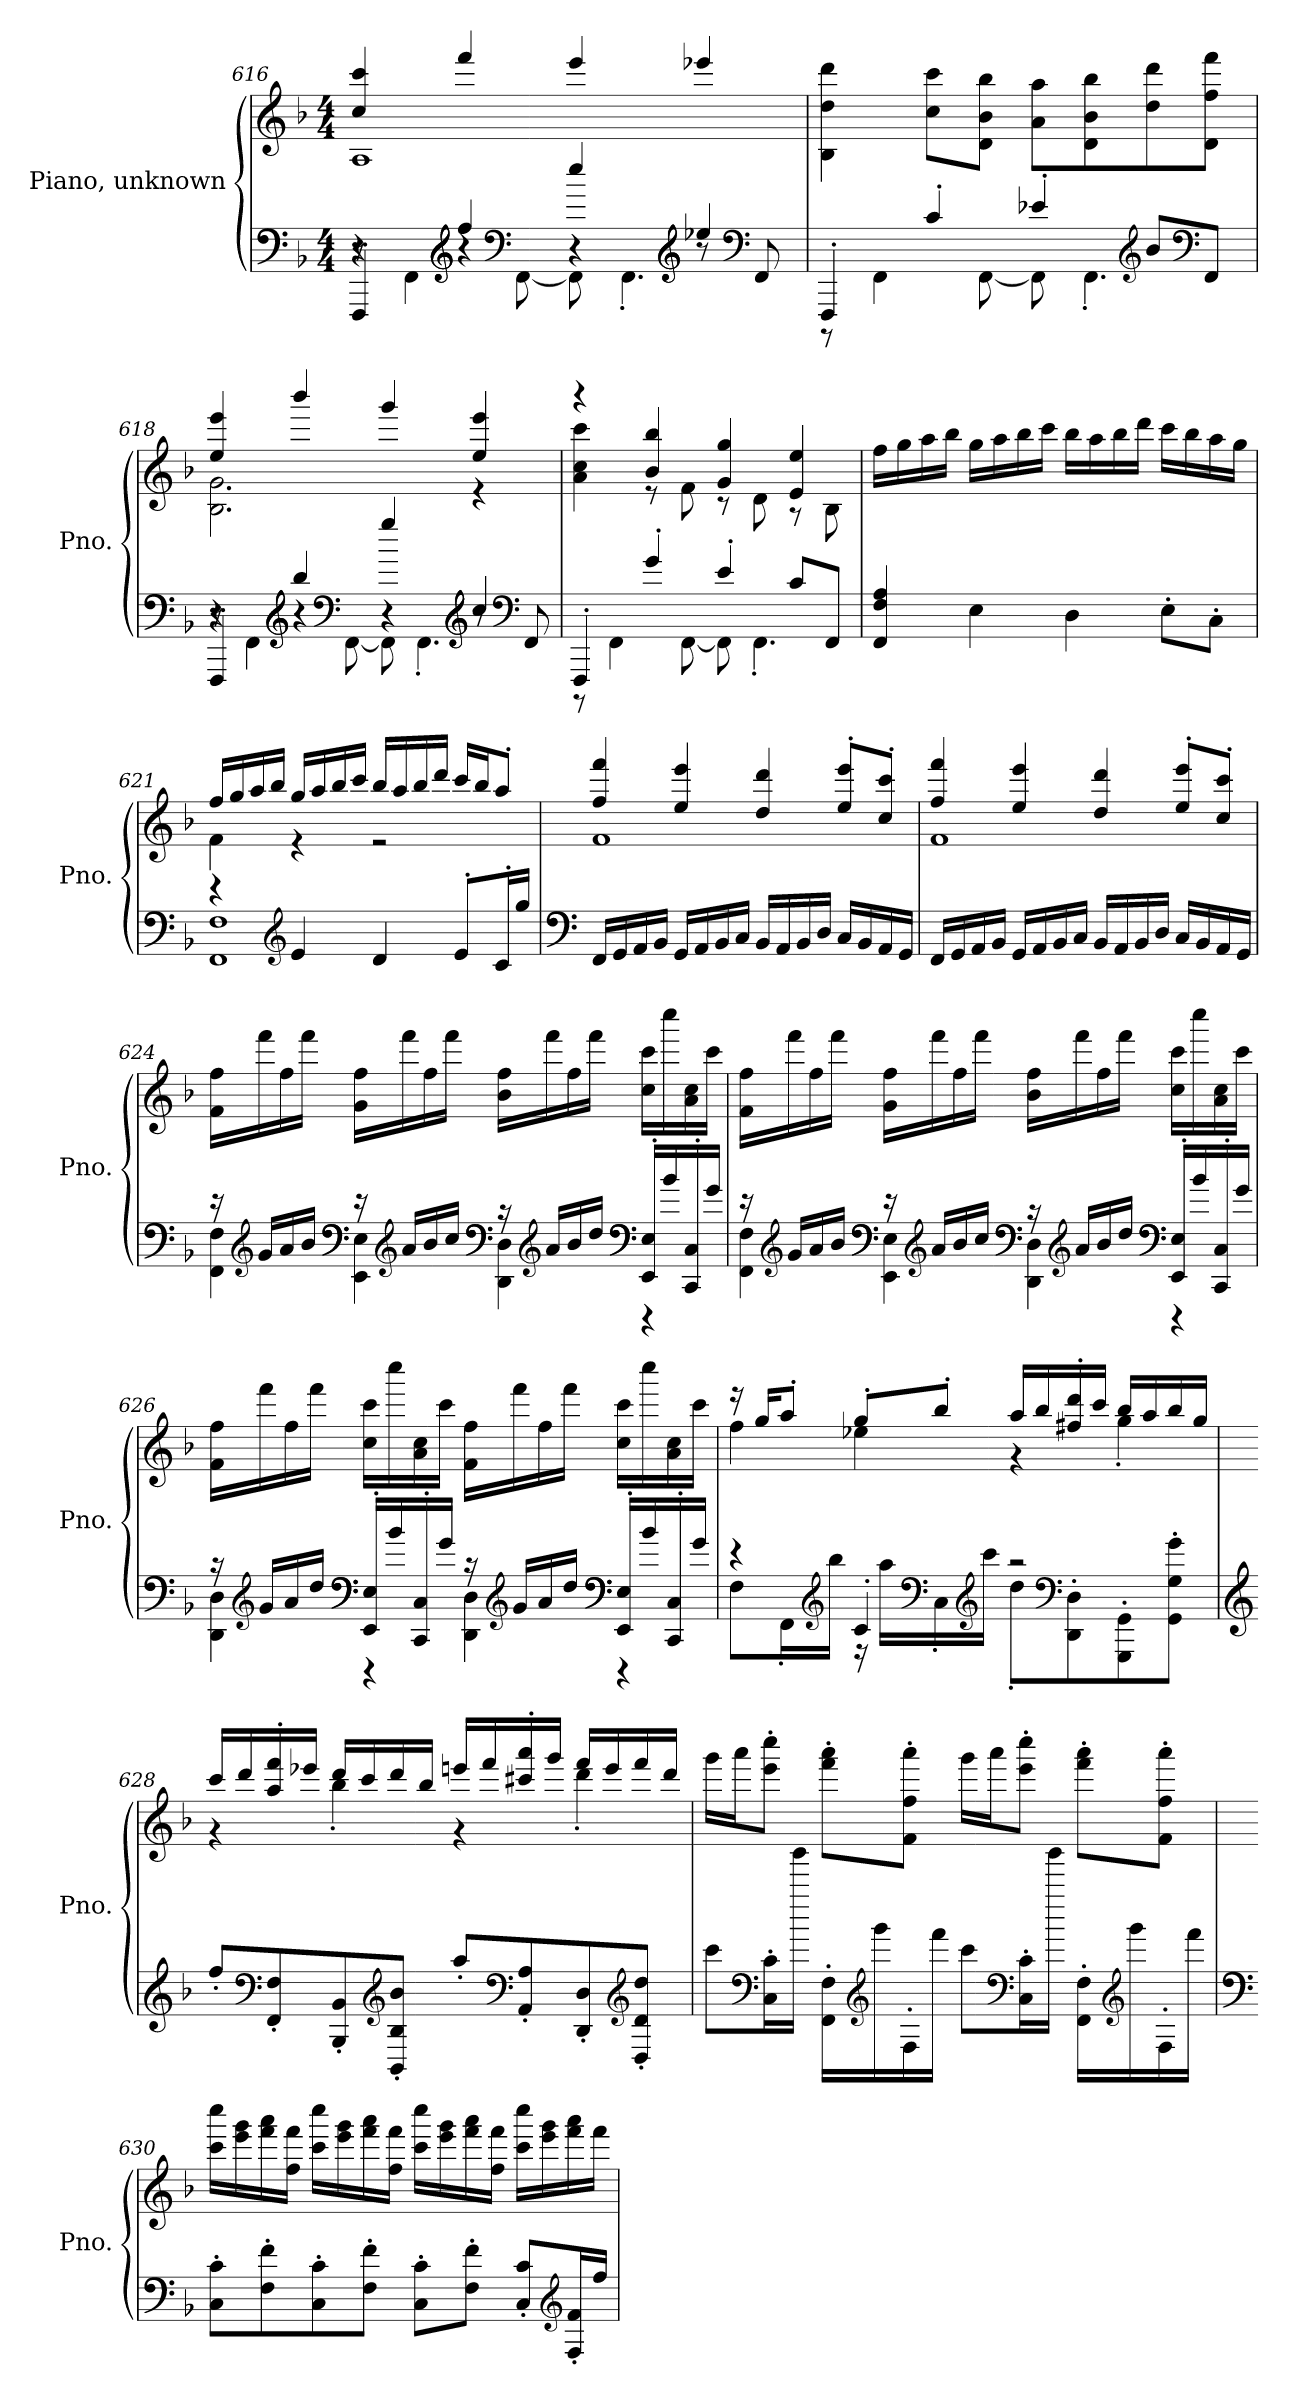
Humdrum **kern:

**kern	**kern
*part1	*part1
*staff2	*staff1
*I"Piano, unknown	*
*I'Pno.	*
!!LO:LB:g=z
*clefF4	*clefG2
*k[b-]	*k[b-]
*M4/4	*M4/4
=616	=616
*^	*^
*	*^	*	*
4r	8r	4FFF'/	4cc/ 4ccc/	1A
.	4FF\	.	.	.
*clefG2	*	*	*	*
4ff/	.	4r	4fff/	.
*clefF4	*	*	*	*
.	[8FF\	.	.	.
4ee/	8FF\]	4r	4eee/	.
.	4.FF'\	.	.	.
*clefG2	*	*	*	*
4ee-X/	.	8r	4eee-X/	.
*clefF4	*	*	*	*
.	.	8FF/	.	.
*	*v	*v	*	*
*	*	*v	*v
=617	=617	=617
4FFF'/	8r	4B-\ 4dd\ 4ddd\
.	4FF\	.
4c'/	.	8cc\ 8ccc\L
.	[8FF\	8d\ 8b-\ 8bb-\J
4e-X'/	8FF\]	8a\ 8aa\L
.	4.FF'\	8d\ 8b-\ 8bb-\
*clefG2	*	*
8b-/L	.	8dd\ 8ddd\
*clefF4	*	*
8FF/J	.	8d\ 8ff\ 8fff\J
!!LO:LB:g=z
=618	=618	=618
*	*^	*^
4r	8r	4FFF'/	4ee/ 4eee/	2.B-\ 2.g\
.	4FF\	.	.	.
*clefG2	*	*	*	*
4bb-/	.	4r	4bbb-/	.
*clefF4	*	*	*	*
.	[8FF\	.	.	.
4gg/	8FF\]	4r	4ggg/	.
.	4.FF'\	.	.	.
*clefG2	*	*	*	*
4cc/	.	8r	4ee/ 4eee/	4r
*clefF4	*	*	*	*
.	.	8FF/	.	.
*	*v	*v	*	*
=619	=619	=619	=619
4FFF'/	8r	4r	4a\ 4cc\ 4ccc\
.	4FF\	.	.
4g'/	.	4b-/ 4bb-/	8r
.	[8FF\	.	8f\
4e'/	8FF\]	4g/ 4gg/	8r
.	4.FF'\	.	8d\
8c/L	.	4e/ 4ee/	8r
8FF/J	.	.	8B-\
*v	*v	*	*
*	*v	*v
!!LO:LB:g=z
=620	=620
4FF/ 4F/ 4A/	16ff\LL
.	16gg\
.	16aa\
.	16bb-\JJ
4E\	16gg\LL
.	16aa\
.	16bb-\
.	16ccc\JJ
4D\	16bb-\LL
.	16aa\
.	16bb-\
.	16ddd\JJ
8E'\L	16ccc\LL
.	16bb-\
8C'\J	16aa\
.	16gg\JJ
=621	=621
*^	*^
4r	1FF 1F	16ff/LL	4f\
.	.	16gg/	.
.	.	16aa/	.
.	.	16bb-/JJ	.
*clefG2	*	*	*
4e/	.	16gg/LL	4r
.	.	16aa/	.
.	.	16bb-/	.
.	.	16ccc/JJ	.
4d/	.	16bb-/LL	2r
.	.	16aa/	.
.	.	16bb-/	.
.	.	16ddd/JJ	.
8e'/L	.	16ccc/LL	.
.	.	16bb-/J	.
16c'/L	.	8aa'/J	.
16gg/JJ	.	.	.
*v	*v	*	*
!!LO:LB:g=z	!!
=622	=622	=622
*clefF4	*	*
16FF/LL	4ff/ 4fff/	1f
16GG/	.	.
16AA/	.	.
16BB-/JJ	.	.
16GG/LL	4ee/ 4eee/	.
16AA/	.	.
16BB-/	.	.
16C/JJ	.	.
16BB-/LL	4dd/ 4ddd/	.
16AA/	.	.
16BB-/	.	.
16D/JJ	.	.
16C/LL	8ee/' 8eee/'L	.
16BB-/	.	.
16AA/	8cc/' 8ccc/'J	.
16GG/JJ	.	.
=623	=623	=623
16FF/LL	4ff/ 4fff/	1f
16GG/	.	.
16AA/	.	.
16BB-/JJ	.	.
16GG/LL	4ee/ 4eee/	.
16AA/	.	.
16BB-/	.	.
16C/JJ	.	.
16BB-/LL	4dd/ 4ddd/	.
16AA/	.	.
16BB-/	.	.
16D/JJ	.	.
16C/LL	8ee/' 8eee/'L	.
16BB-/	.	.
16AA/	8cc/' 8ccc/'J	.
16GG/JJ	.	.
*	*v	*v
!!LO:PB:g=z
=624	=624
*^	*
16r	4FF\ 4F\	16f\ 16ff\LL
*clefG2	*	*
16g/LL	.	16fff\
16a/	.	16ff\
16b-/JJ	.	16fff\JJ
*clefF4	*	*
16r	4EE\ 4E\	16g\ 16ff\LL
*clefG2	*	*
16a/LL	.	16fff\
16b-/	.	16ff\
16cc/JJ	.	16fff\JJ
*clefF4	*	*
16r	4DD\ 4D\	16b-\ 16ff\LL
*clefG2	*	*
16a/LL	.	16fff\
16b-/	.	16ff\
16dd/JJ	.	16fff\JJ
*clefF4	*	*
16EE/' 16E/'LL	4r	16cc\ 16ccc\LL
16b-/	.	16cccc\
16CC/' 16C/'	.	16a\ 16cc\
16g/JJ	.	16ccc\JJ
!!LO:LB:g=z
=625	=625	=625
16r	4FF\ 4F\	16f\ 16ff\LL
*clefG2	*	*
16g/LL	.	16fff\
16a/	.	16ff\
16b-/JJ	.	16fff\JJ
*clefF4	*	*
16r	4EE\ 4E\	16g\ 16ff\LL
*clefG2	*	*
16a/LL	.	16fff\
16b-/	.	16ff\
16cc/JJ	.	16fff\JJ
*clefF4	*	*
16r	4DD\ 4D\	16b-\ 16ff\LL
*clefG2	*	*
16a/LL	.	16fff\
16b-/	.	16ff\
16dd/JJ	.	16fff\JJ
*clefF4	*	*
16EE/' 16E/'LL	4r	16cc\ 16ccc\LL
16b-/	.	16cccc\
16CC/' 16C/'	.	16a\ 16cc\
16g/JJ	.	16ccc\JJ
!!LO:LB:g=z
=626	=626	=626
16r	4DD\ 4D\	16f\ 16ff\LL
*clefG2	*	*
16g/LL	.	16fff\
16a/	.	16ff\
16dd/JJ	.	16fff\JJ
*clefF4	*	*
16EE/' 16E/'LL	4r	16cc\ 16ccc\LL
16b-/	.	16cccc\
16CC/' 16C/'	.	16a\ 16cc\
16g/JJ	.	16ccc\JJ
16r	4DD\ 4D\	16f\ 16ff\LL
*clefG2	*	*
16g/LL	.	16fff\
16a/	.	16ff\
16dd/JJ	.	16fff\JJ
*clefF4	*	*
16EE/' 16E/'LL	4r	16cc\ 16ccc\LL
16b-/	.	16cccc\
16CC/' 16C/'	.	16a\ 16cc\
16g/JJ	.	16ccc\JJ
!!LO:LB:g=z
=627	=627	=627
*	*	*^
4r	8F\L	16r	4ff\
.	.	16gg/KL	.
.	16FF'\L	8aa'/J	.
*clefG2	*	*	*
.	16bb-\JJ	.	.
4c'/	16r	8gg'/L	4ee-X\
.	16aa\LL	.	.
*clefF4	*	*	*
.	16C'\	8bb-'/J	.
*clefG2	*	*	*
.	16ccc\JJ	.	.
2r	8dd'\L	16aa/LL	4r
.	.	16bb-/	.
*clefF4	*	*	*
.	8DD\' 8D\'	16ff#X/' 16ddd/'	.
.	.	16ccc/JJ	.
.	8GGG\' 8GG\'	16bb-/LL	4gg'\
.	.	16aa/	.
.	8GG\' 8G\' 8g\'J	16bb-/	.
.	.	16gg/JJ	.
*v	*v	*	*
!!LO:LB:g=z	!!
=628	=628	=628
*clefG2	*	*
8ff'/L	16ccc/LL	4r
.	16ddd/	.
*clefF4	*	*
8FF/' 8F/'	16aa/' 16fff/'	.
.	16eee-X/JJ	.
8BBB-/' 8BB-/'	16ddd/LL	4bb-'\
.	16ccc/	.
*clefG2	*	*
8BB-/' 8B-/' 8b-/'J	16ddd/	.
.	16bb-/JJ	.
8aa'/L	16eeen/LL	4r
.	16fff/	.
*clefF4	*	*
8AA/' 8A/'	16ccc#X/' 16aaa/'	.
.	16ggg/JJ	.
8DD/' 8D/'	16fff/LL	4ddd'\
.	16eee/	.
*clefG2	*	*
8D/' 8d/' 8dd/'J	16fff/	.
.	16ddd/JJ	.
*	*v	*v
!!LO:LB:g=z
=629	=629
8ccc\L	16ggg\LL
.	16aaa\J
*clefF4	*
16C\' 16c\'L	8eee\' 8cccc\'J
16bbb-\JJ	.
16FF\' 16F\'LL	8fff\' 8aaa\'L
*clefG2	*
16ggg\	.
16F'\	8f\' 8ff\' 8aaa\'J
16fff\JJ	.
8ccc\L	16ggg\LL
.	16aaa\J
*clefF4	*
16C\' 16c\'L	8eee\' 8cccc\'J
16bbb-\JJ	.
16FF\' 16F\'LL	8fff\' 8aaa\'L
*clefG2	*
16ggg\	.
16F'\	8f\' 8ff\' 8aaa\'J
16fff\JJ	.
!!LO:PB:g=z
=630	=630
*clefF4	*
8C\' 8c\'L	16ccc\ 16cccc\LL
.	16eee\ 16ggg\
8F\' 8f\'	16fff\ 16aaa\
.	16ff\ 16fff\JJ
8C\' 8c\'	16ccc\ 16cccc\LL
.	16eee\ 16ggg\
8F\' 8f\'J	16fff\ 16aaa\
.	16ff\ 16fff\JJ
8C\' 8c\'L	16ccc\ 16cccc\LL
.	16eee\ 16ggg\
8F\' 8f\'J	16fff\ 16aaa\
.	16ff\ 16fff\JJ
8C/' 8c/'L	16ccc\ 16cccc\LL
.	16eee\ 16ggg\
*clefG2	*
16F/' 16f/'L	16fff\ 16aaa\
16ff/JJ	16fff\JJ
=	=
*-	*-
